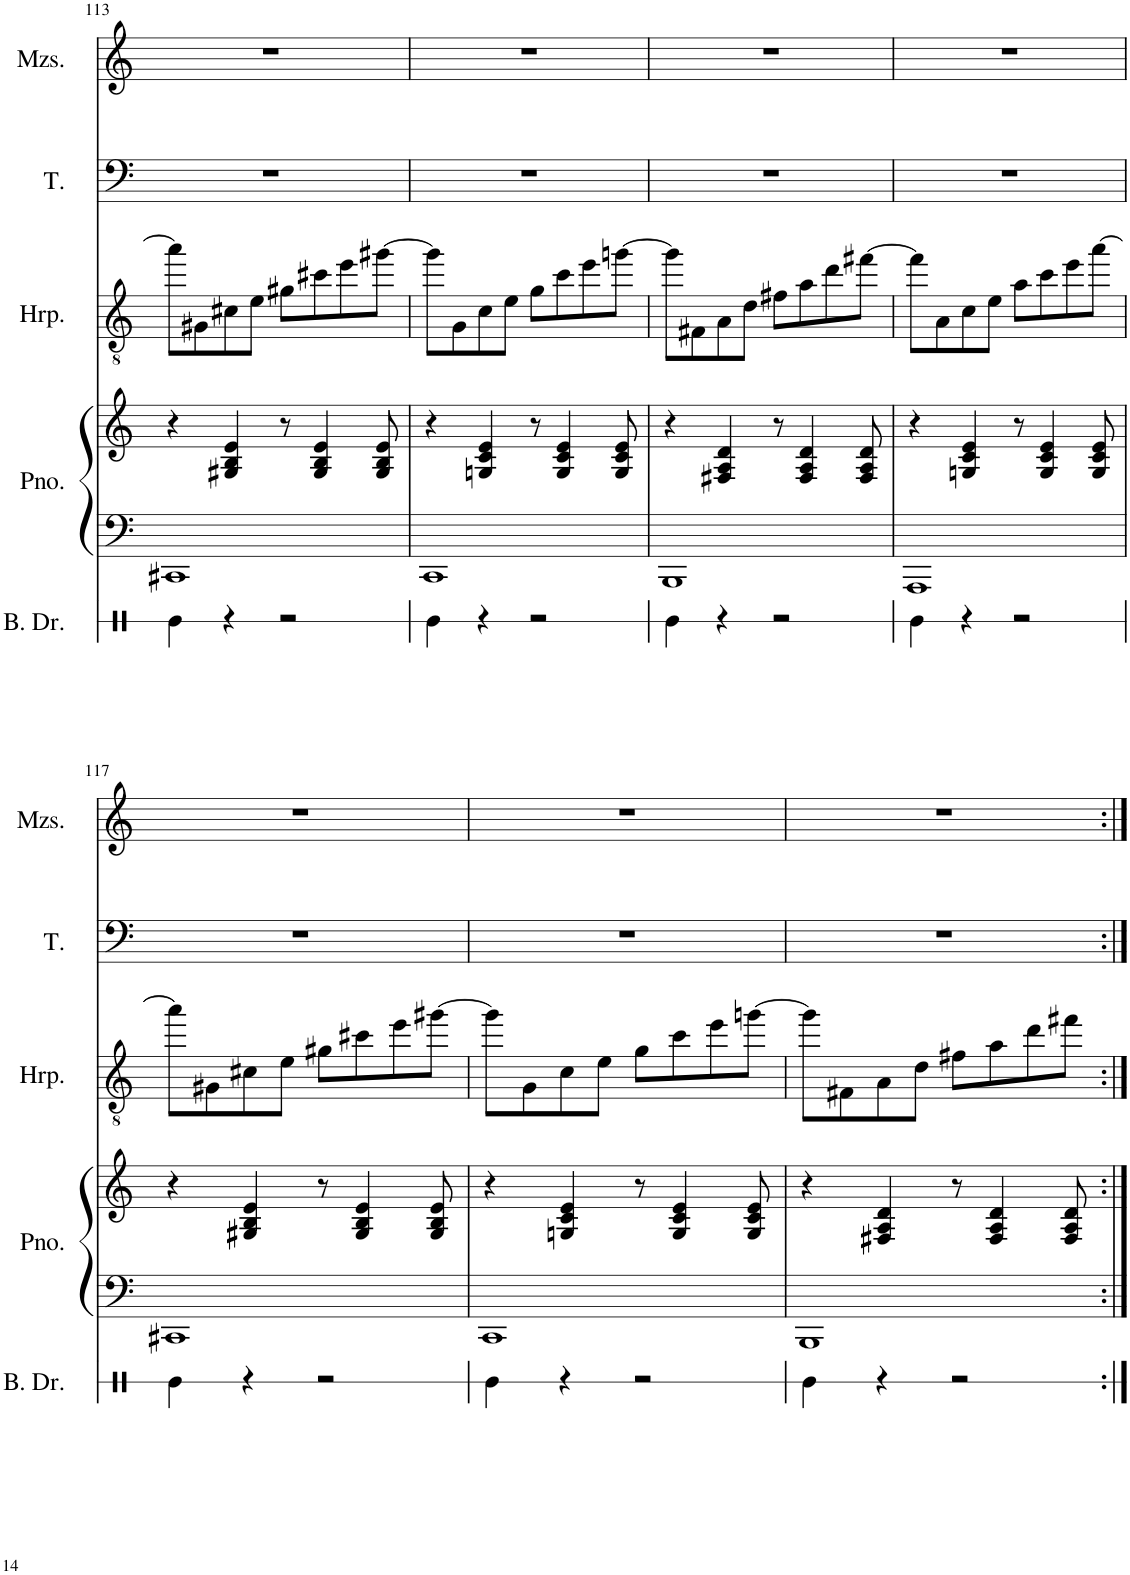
**kern	**kern	**kern	**kern	**kern	**kern
*part5	*part4	*part4	*part3	*part2	*part1
*staff6	*staff5	*staff4	*staff3	*staff2	*staff1
*I"Bass Drum	*I"Piano	*	*I"Harp	*I"Tenor	*I"Mezzo-soprano
*I'B. Dr.	*I'Pno.	*	*I'Hrp.	*I'T.	*I'Mzs.
!!LO:PB:g=z
*clefX	*clefF4	*clefG2	*clefGv2	*clefF4	*clefG2
*k[]	*k[]	*k[]	*k[]	*k[]	*k[]
*M4/4	*M4/4	*M4/4	*M4/4	*M4/4	*M4/4
=113	=113	=113	=113	=113	=113
4Re\	1CC#X	4r	8aa\L]	1r	1r
.	.	.	8G#X\	.	.
4r	.	4G#X/ 4B/ 4e/	8c#X\	.	.
.	.	.	8e\J	.	.
2r	.	8r	8g#X\L	.	.
.	.	4G#/ 4B/ 4e/	8cc#X\	.	.
.	.	.	8ee\	.	.
.	.	8G#/ 8B/ 8e/	[8gg#X\J	.	.
=114	=114	=114	=114	=114	=114
4Re\	1CC	4r	8gg#\L]	1r	1r
.	.	.	8G\	.	.
4r	.	4Gn/ 4c/ 4e/	8c\	.	.
.	.	.	8e\J	.	.
2r	.	8r	8g\L	.	.
.	.	4G/ 4c/ 4e/	8cc\	.	.
.	.	.	8ee\	.	.
.	.	8G/ 8c/ 8e/	[8ggn\J	.	.
=115	=115	=115	=115	=115	=115
4Re\	1BBB	4r	8gg\L]	1r	1r
.	.	.	8F#X\	.	.
4r	.	4F#X/ 4A/ 4d/	8A\	.	.
.	.	.	8d\J	.	.
2r	.	8r	8f#X\L	.	.
.	.	4F#/ 4A/ 4d/	8a\	.	.
.	.	.	8dd\	.	.
.	.	8F#/ 8A/ 8d/	[8ff#X\J	.	.
=116	=116	=116	=116	=116	=116
4Re\	1AAA	4r	8ff#\L]	1r	1r
.	.	.	8A\	.	.
4r	.	4Gn/ 4c/ 4e/	8c\	.	.
.	.	.	8e\J	.	.
2r	.	8r	8a\L	.	.
.	.	4G/ 4c/ 4e/	8cc\	.	.
.	.	.	8ee\	.	.
.	.	8G/ 8c/ 8e/	[8aa\J	.	.
!!LO:LB:g=z
=117	=117	=117	=117	=117	=117
4Re\	1CC#X	4r	8aa\L]	1r	1r
.	.	.	8G#X\	.	.
4r	.	4G#X/ 4B/ 4e/	8c#X\	.	.
.	.	.	8e\J	.	.
2r	.	8r	8g#X\L	.	.
.	.	4G#/ 4B/ 4e/	8cc#X\	.	.
.	.	.	8ee\	.	.
.	.	8G#/ 8B/ 8e/	[8gg#X\J	.	.
=118	=118	=118	=118	=118	=118
4Re\	1CC	4r	8gg#\L]	1r	1r
.	.	.	8G\	.	.
4r	.	4Gn/ 4c/ 4e/	8c\	.	.
.	.	.	8e\J	.	.
2r	.	8r	8g\L	.	.
.	.	4G/ 4c/ 4e/	8cc\	.	.
.	.	.	8ee\	.	.
.	.	8G/ 8c/ 8e/	[8ggn\J	.	.
=119	=119	=119	=119	=119	=119
4Re\	1BBB	4r	8gg\L]	1r	1r
.	.	.	8F#X\	.	.
4r	.	4F#X/ 4A/ 4d/	8A\	.	.
.	.	.	8d\J	.	.
2r	.	8r	8f#X\L	.	.
.	.	4F#/ 4A/ 4d/	8a\	.	.
.	.	.	8dd\	.	.
.	.	8F#/ 8A/ 8d/	8ff#X\J	.	.
=:|!	=:|!	=:|!	=:|!	=:|!	=:|!
*-	*-	*-	*-	*-	*-
